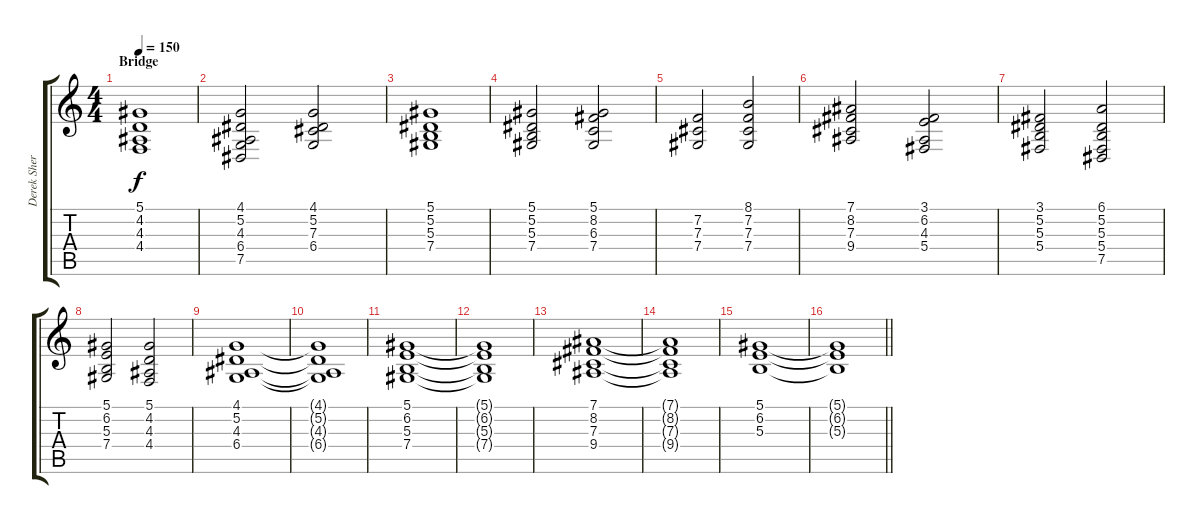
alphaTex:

\track ("Derek Sherinian" "Derek Sher") {instrument choiraahs}
\staff {score tabs}
\tuning (Eb4 Bb3 Gb3 Db3 Ab2 Eb2) {hide}
\ts (4 4)
\section ("" "Bridge")
\tempo 150
\clef g2
\ks c
(5.1 4.2 4.3 4.4).1{dy f} |
(4.1 5.2 4.3 6.4 7.5).2 (4.1 5.2 7.3 6.4).2 |
(5.1 5.2 5.3 7.4).1 |
(5.1 5.2 5.3 7.4).2 (5.1 8.2 6.3 7.4).2 |
(7.2 7.3 7.4).2 (8.1 7.2 7.3 7.4).2 |
(7.1 8.2 7.3 9.4).2 (3.1 6.2 4.3 5.4).2 |
(3.1 5.2 5.3 5.4).2 (6.1 5.2 5.3 5.4 7.5).2 |
(5.1 6.2 5.3 7.4).2 (5.1 4.2 4.3 4.4).2 |
(4.1 5.2 4.3 6.4).1 |
(4.1{t} 5.2{t} 4.3{t} 6.4{t}).1 |
(5.1 6.2 5.3 7.4).1 |
(5.1{t} 6.2{t} 5.3{t} 7.4{t}).1 |
(7.1 8.2 7.3 9.4).1 |
(7.1{t} 8.2{t} 7.3{t} 9.4{t}).1 |
(5.1 6.2 5.3).1 |
\barLineRight lightlight
(5.1{t} 6.2{t} 5.3{t}).1
